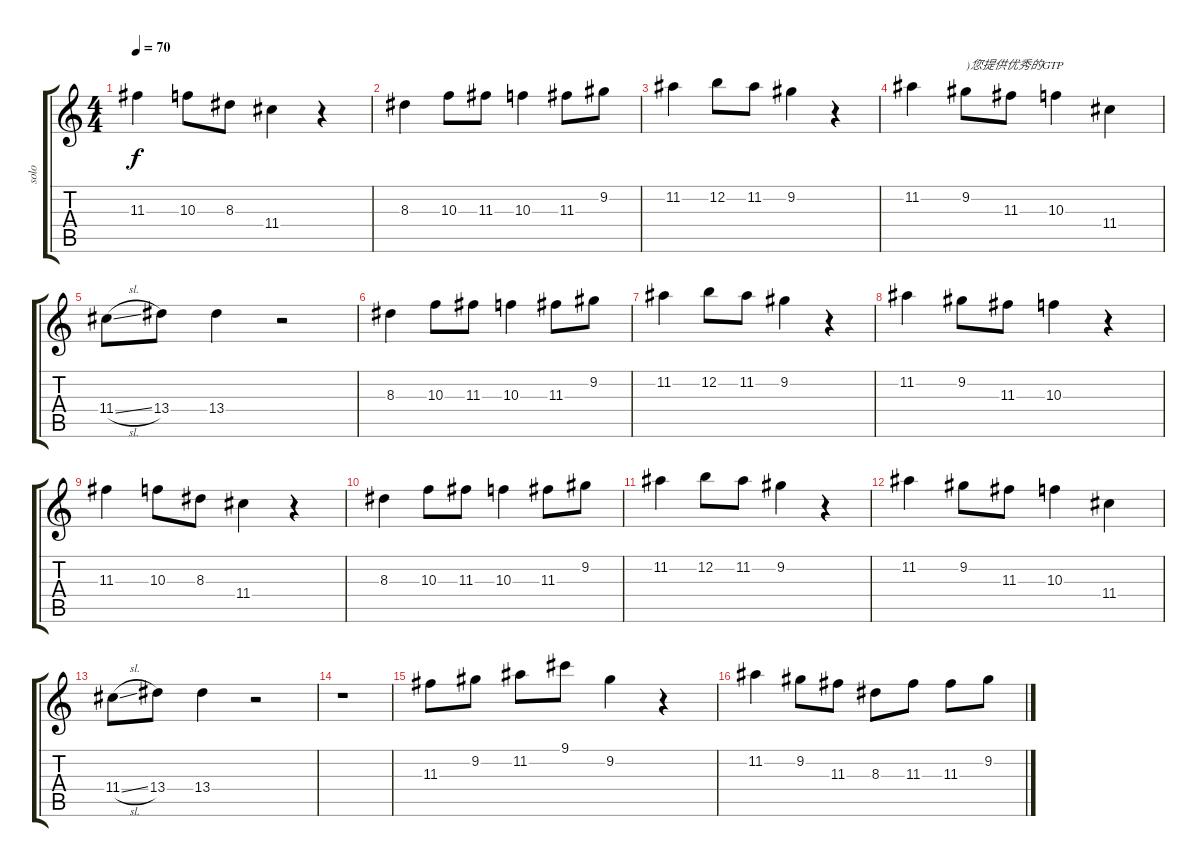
\track ("solo" "solo") {instrument distortionguitar}
\staff {score tabs}
\tuning (E4 B3 G3 D3 A2 E2) {hide}
\ts (4 4)
\tempo 70
\clef g2
\ks c
11.3.4{dy f} 10.3.8 8.3.8 11.4.4 r.4 |
8.3.4 10.3.8 11.3.8 10.3.4 11.3.8 9.2.8 |
11.2.4 12.2.8 11.2.8 9.2.4 r.4 |
11.2.4 9.2.8{txt ")您提供优秀的GTP"} 11.3.8 10.3.4 11.4.4 |
11.4{sl}.8 13.4.8 13.4.4 r.2 |
8.3.4 10.3.8 11.3.8 10.3.4 11.3.8 9.2.8 |
11.2.4 12.2.8 11.2.8 9.2.4 r.4 |
11.2.4 9.2.8 11.3.8 10.3.4 r.4 |
11.3.4 10.3.8 8.3.8 11.4.4 r.4 |
8.3.4 10.3.8 11.3.8 10.3.4 11.3.8 9.2.8 |
11.2.4 12.2.8 11.2.8 9.2.4 r.4 |
11.2.4 9.2.8 11.3.8 10.3.4 11.4.4 |
11.4{sl}.8 13.4.8 13.4.4 r.2 |
r.1 |
11.3.8 9.2.8 11.2.8 9.1.8 9.2.4 r.4 |
11.2.4 9.2.8 11.3.8 8.3.8 11.3.8 11.3.8 9.2.8
